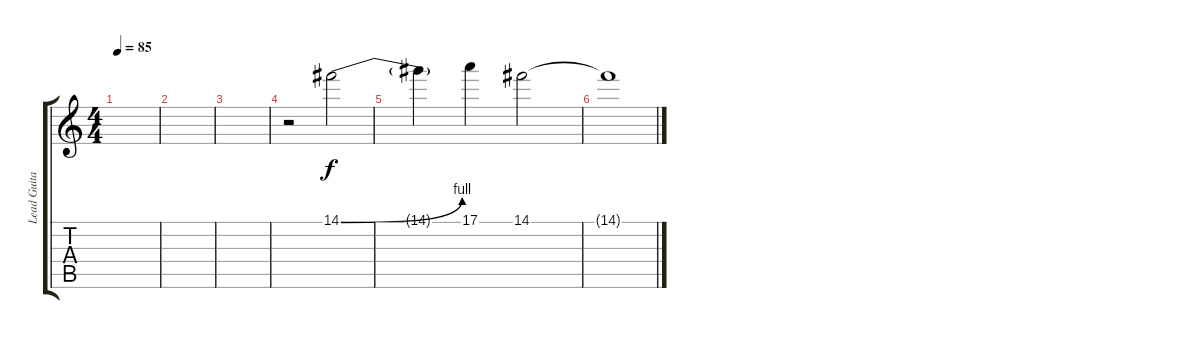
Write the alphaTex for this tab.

\track ("Lead Guitar" "Lead Guita") {instrument overdrivenguitar}
\staff {score tabs}
\tuning (E4 B3 G3 D3 A2 E2) {hide}
\ts (4 4)
\tempo 85
\clef g2
\ks c
|
|
|
r.2 14.1{be (bend 0 0 60 4)}.2{dy f} |
14.1{t}.4 17.1.4 14.1.2 |
14.1{t}.1
